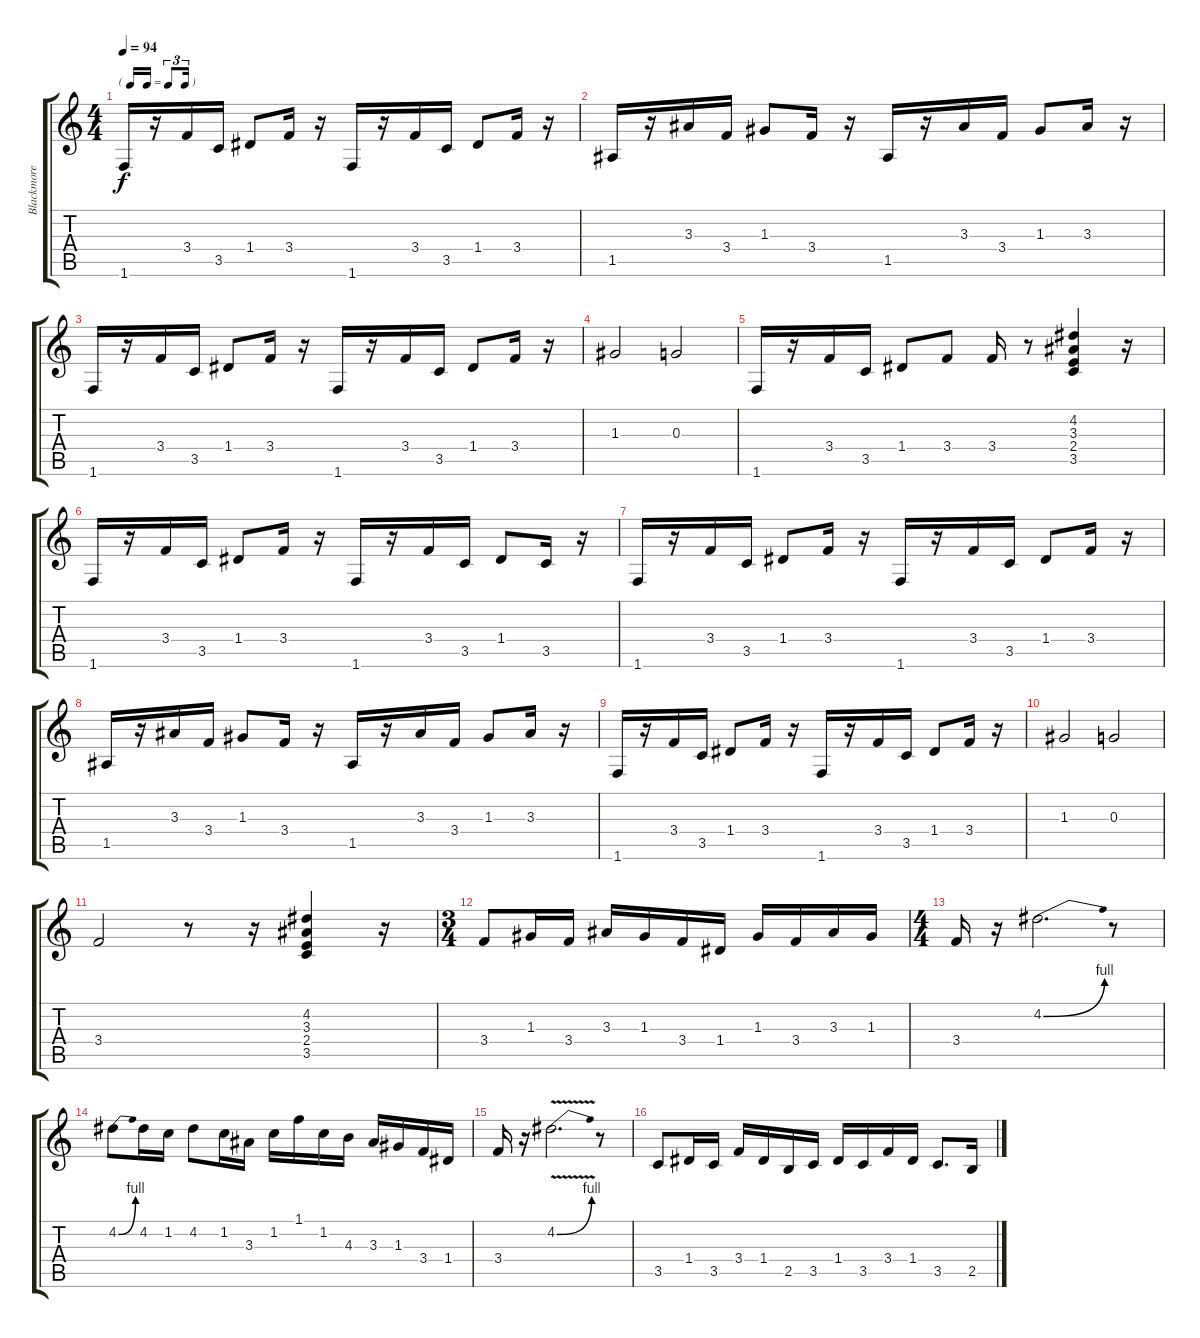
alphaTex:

\track ("Blackmore Rythm" "Blackmore ") {instrument overdrivenguitar}
\staff {score tabs}
\tuning (E4 B3 G3 D3 A2 E2) {hide}
\ts (4 4)
\tf triplet16th
\tempo 94
\clef g2
\ks c
1.6.16{dy f} r.16 3.4.16 3.5.16 1.4.8 3.4.16 r.16 1.6.16 r.16 3.4.16 3.5.16 1.4.8 3.4.16 r.16 |
1.5.16 r.16 3.3.16 3.4.16 1.3.8 3.4.16 r.16 1.5.16 r.16 3.3.16 3.4.16 1.3.8 3.3.16 r.16 |
1.6.16 r.16 3.4.16 3.5.16 1.4.8 3.4.16 r.16 1.6.16 r.16 3.4.16 3.5.16 1.4.8 3.4.16 r.16 |
1.3.2 0.3.2 |
1.6.16 r.16 3.4.16 3.5.16 1.4.8 3.4.8 3.4.16 r.8 (4.2 3.3 2.4 3.5).4 r.16 |
1.6.16 r.16 3.4.16 3.5.16 1.4.8 3.4.16 r.16 1.6.16 r.16 3.4.16 3.5.16 1.4.8 3.5.16 r.16 |
1.6.16 r.16 3.4.16 3.5.16 1.4.8 3.4.16 r.16 1.6.16 r.16 3.4.16 3.5.16 1.4.8 3.4.16 r.16 |
1.5.16 r.16 3.3.16 3.4.16 1.3.8 3.4.16 r.16 1.5.16 r.16 3.3.16 3.4.16 1.3.8 3.3.16 r.16 |
1.6.16 r.16 3.4.16 3.5.16 1.4.8 3.4.16 r.16 1.6.16 r.16 3.4.16 3.5.16 1.4.8 3.4.16 r.16 |
1.3.2 0.3.2 |
3.4.2 r.8 r.16 (4.2 3.3 2.4 3.5).4 r.16 |
\ts (3 4)
3.4.8 1.3.16 3.4.16 3.3.16 1.3.16 3.4.16 1.4.16 1.3.16 3.4.16 3.3.16 1.3.16 |
\ts (4 4)
3.4.16 r.16 4.2{be (bend 0 0 60 4)}.2{d} r.8 |
4.2{be (bend 0 0 60 4)}.8 4.2.16 1.2.16 4.2.8 1.2.16 3.3.16 1.2.16 1.1.16 1.2.16 4.3.16 3.3.16 1.3.16 3.4.16 1.4.16 |
3.4.16 r.16 4.2{be (bend 0 0 60 4) v}.2{d} r.8 |
3.5.8 1.4.16 3.5.16 3.4.16 1.4.16 2.5.16 3.5.16 1.4.16 3.5.16 3.4.16 1.4.16 3.5.8{d} 2.5{ss}.16
